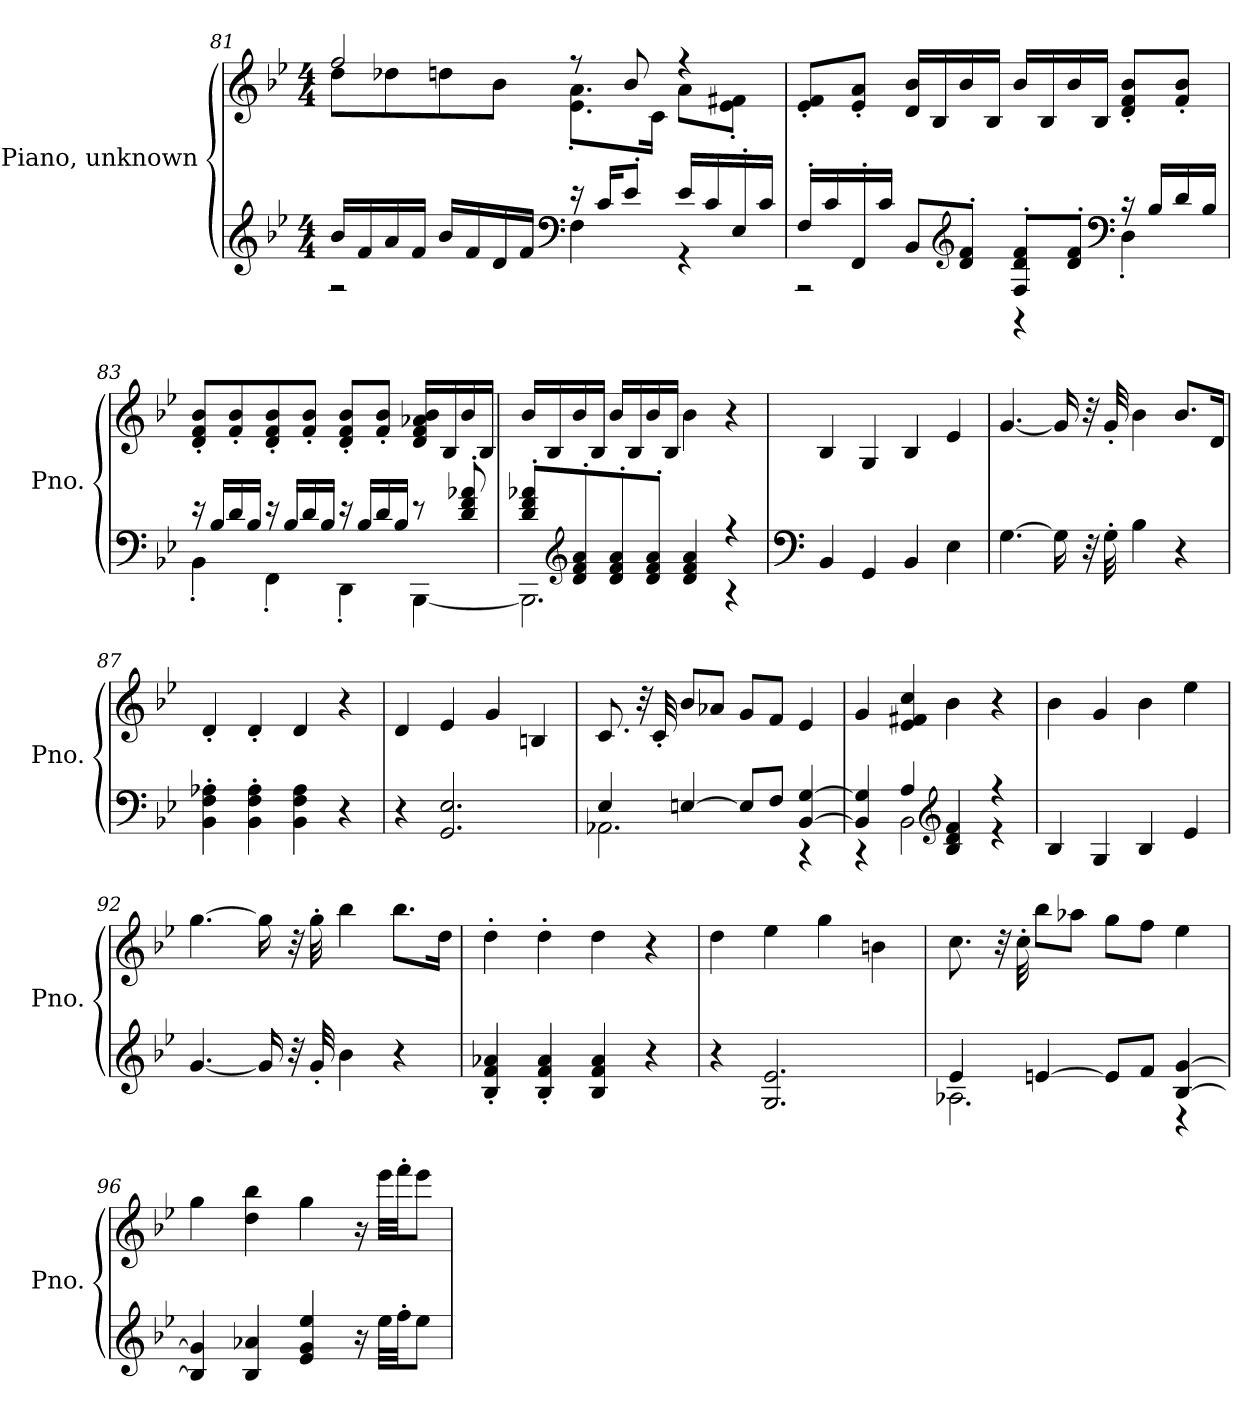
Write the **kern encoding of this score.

**kern	**kern
*part1	*part1
*staff2	*staff1
*I"Piano, unknown	*
*I'Pno.	*
*clefG2	*clefG2
*k[b-e-]	*k[b-e-]
*M4/4	*M4/4
=81	=81
*^	*^
16b-/LL	2r	2ff/	8dd\L
16f/	.	.	.
16a/	.	.	8dd-X\
16f/JJ	.	.	.
16b-/LL	.	.	8ddn\
16f/	.	.	.
16d/	.	.	8b-\J
16f/JJ	.	.	.
*clefF4	*	*	*
16r	4F\	8r	8.e-\' 8.a\'L
16c/KL	.	.	.
8e-'/J	.	8b-/	.
.	.	.	16c\Jk
16e-/LL	4r	4r	8a\L
16c/	.	.	.
16E-'/	.	.	8e-\' 8f#X\'J
16c/JJ	.	.	.
*	*	*v	*v
!!LO:LB:g=z
=82	=82	=82
16F'/LL	2r	8e-/' 8f/'L
16c/	.	.
16FF'/	.	8e-/' 8a/'J
16c/JJ	.	.
8BB-/L	.	16d/ 16b-/LL
.	.	16B-/
*clefG2	*	*
8d/' 8f/'J	.	16b-/
.	.	16B-/JJ
8F/' 8d/' 8f/'L	4r	16b-/LL
.	.	16B-/
8d/' 8f/'J	.	16b-/
.	.	16B-/JJ
*clefF4	*	*
16r	4D'\	8d/' 8f/' 8b-/'L
16B-/LL	.	.
16d/	.	8f/' 8b-/'J
16B-/JJ	.	.
=83	=83	=83
16r	4BB-'\	8d/' 8f/' 8b-/'L
16B-/LL	.	.
16d/	.	8f/' 8b-/'
16B-/JJ	.	.
16r	4FF'\	8d/' 8f/' 8b-/'
16B-/LL	.	.
16d/	.	8f/' 8b-/'J
16B-/JJ	.	.
16r	4DD'\	8d/' 8f/' 8b-/'L
16B-/LL	.	.
16d/	.	8f/' 8b-/'J
16B-/JJ	.	.
8r	[4BBB-\	16d/ 16f/ 16a-X/ 16b-/LL
.	.	16B-/
8d/' 8f/' 8a-X/'	.	16b-/
.	.	16B-/JJ
!!LO:PB:g=z
=84	=84	=84
8d/' 8f/' 8a-X/'L	2.BBB-\]	16b-/LL
.	.	16B-/
*clefG2	*	*
8d/' 8f/' 8a-/'	.	16b-/
.	.	16B-/JJ
8d/' 8f/' 8a-/'	.	16b-/LL
.	.	16B-/
8d/' 8f/' 8a-/'J	.	16b-/
.	.	16B-/JJ
4d/ 4f/ 4a-/	.	4b-\
4r	4r	4r
*v	*v	*
=85	=85
*clefF4	*
4BB-/	4B-/
4GG/	4G/
4BB-/	4B-/
4E-\	4e-/
=86	=86
[4.G\	[4.g/
16G\]	16g/]
32r	32r
32G'\	32g'/
4B-\	4b-\
4r	8.b-/L
.	16d/Jk
=87	=87
4BB-\' 4F\' 4A-X\'	4d'/
4BB-\' 4F\' 4A-\'	4d'/
4BB-\ 4F\ 4A-\	4d/
4r	4r
=88	=88
4r	4d/
2.GG/ 2.E-/	4e-/
.	4g/
.	4Bn/
!!LO:LB:g=z
=89	=89
*^	*
4E-/	2.AA-X\	8.c/
.	.	32r
.	.	32c'/
[4En/	.	8b-/L
.	.	8a-X/J
8E/L]	.	8g/L
8F/J	.	8f/J
[4BB-/ [4G/	4r	4e-/
=90	=90	=90
4BB-/] 4G/]	4r	4g/
4A/	2BB-\	4e-/ 4f#X/ 4cc/
*clefG2	*	*
4B-/ 4d/ 4f/	.	4b-\
4r	4r	4r
*v	*v	*
=91	=91
4B-/	4b-\
4G/	4g/
4B-/	4b-\
4e-/	4ee-\
=92	=92
[4.g/	[4.gg\
16g/]	16gg\]
32r	32r
32g'/	32gg'\
4b-\	4bb-\
4r	8.bb-\L
.	16dd\Jk
=93	=93
4B-/' 4f/' 4a-X/'	4dd'\
4B-/' 4f/' 4a-/'	4dd'\
4B-/ 4f/ 4a-/	4dd\
4r	4r
!!LO:LB:g=z
=94	=94
4r	4dd\
2.G/ 2.e-/	4ee-\
.	4gg\
.	4bn\
=95	=95
*^	*
4e-/	2.A-X\	8.cc\
.	.	32r
.	.	32cc'\
[4en/	.	8bb-\L
.	.	8aa-X\J
8e/L]	.	8gg\L
8f/J	.	8ff\J
[4B-/ [4g/	4r	4ee-\
*v	*v	*
=96	=96
4B-/] 4g/]	4gg\
4B-/ 4a-X/	4dd\ 4bb-\
4e-/ 4g/ 4ee-/	4gg\
16r	16r
32ee-\LLL	32eee-\LLL
32ff'\JJ	32fff'\JJ
8ee-\J	8eee-\J
=	=
*-	*-
